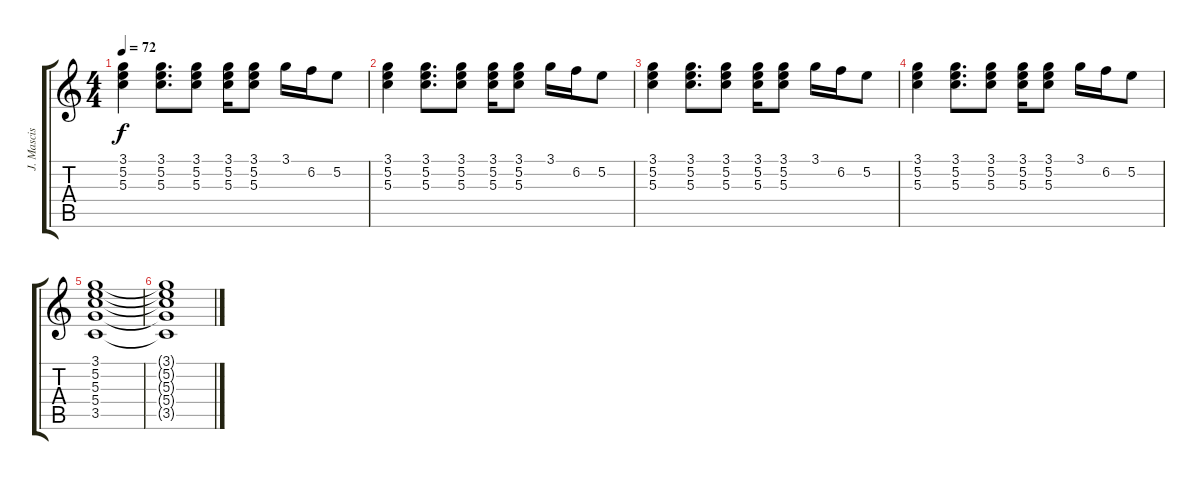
\track ("J. Mascis overdrive" "J. Mascis ") {mute instrument overdrivenguitar}
\staff {score tabs}
\tuning (E4 B3 G3 D3 A2 E2) {hide}
\ts (4 4)
\tempo 72
\clef g2
\ks c
(3.1 5.2 5.3).4{dy f} (3.1 5.2 5.3).8{d} (3.1 5.2 5.3).8 (3.1 5.2 5.3).16 (3.1 5.2 5.3).8 3.1.16 6.2.16 5.2.8 |
(3.1 5.2 5.3).4 (3.1 5.2 5.3).8{d} (3.1 5.2 5.3).8 (3.1 5.2 5.3).16 (3.1 5.2 5.3).8 3.1.16 6.2.16 5.2.8 |
(3.1 5.2 5.3).4 (3.1 5.2 5.3).8{d} (3.1 5.2 5.3).8 (3.1 5.2 5.3).16 (3.1 5.2 5.3).8 3.1.16 6.2.16 5.2.8 |
(3.1 5.2 5.3).4 (3.1 5.2 5.3).8{d} (3.1 5.2 5.3).8 (3.1 5.2 5.3).16 (3.1 5.2 5.3).8 3.1.16 6.2.16 5.2.8 |
(3.1 5.2 5.3 5.4 3.5).1 |
(3.1{t} 5.2{t} 5.3{t} 5.4{t} 3.5{t}).1
